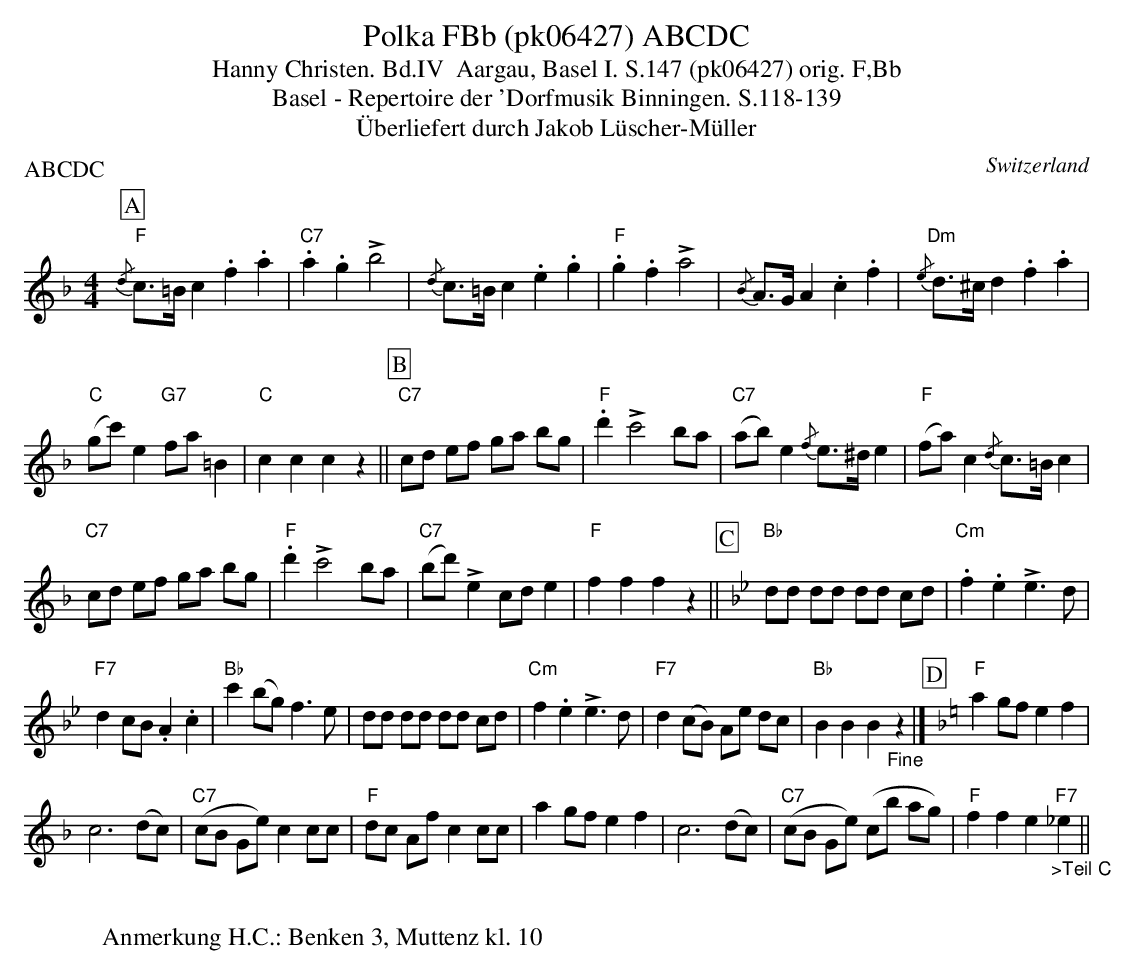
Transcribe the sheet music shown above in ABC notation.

X:1
T:Polka FBb (pk06427) ABCDC
T:Hanny Christen. Bd.IV  Aargau, Basel I. S.147 (pk06427) orig. F,Bb
T: Basel - Repertoire der 'Dorfmusik Binningen. S.118-139
T:Überliefert durch Jakob Lüscher-Müller
P:ABCDC
M:4/4
L:1/8
O:Switzerland
K:F major
[P:A] {/d}"F"c>=B c2.f2.a2 | "C7".a2.g2!>!b4 | {/d}c>=B c2 .e2.g2 | "F".g2.f2 !>!a4 | {/B}A>GA2 .c2.f2 | {/e}"Dm"d>^cd2 .f2.a2 |
("C"gc')e2"G7"fa=B2 | "C"c2c2c2z2 || [P:B] "C7"cd ef ga bg | "F".d'2!>!c'4 ba | ("C7"ab)e2 {/f}e>^de2 | ("F"fa)c2 {/d}c>=Bc2 |
"C7"cd ef ga bg | "F".d'2!>!c'4 ba | ("C7"bd')!>!e2cde2 | "F"f2f2f2z2 || [P:C] [K:Bb] "Bb"dd dd dd cd | "Cm".f2.e2!>!e3d |
"F7"d2cB.A2.c2 | "Bb"c'2 (bg)f3e | dd dd dd cd |  "Cm"f2.e2!>!e3d | "F7"d2(cB) Ae dc | "Bb"B2B2B2"_Fine"z2 |] [P:D] [K:F] "F"a2gfe2f2 |
c6(dc) | ("C7"cB Ge)c2cc | "F"dc Afc2cc | a2gfe2f2 | c6(dc) | ("C7"cB Ge) (cb ag) | "F"f2f2e2"_>Teil C""F7"_e2 ||
W:
W:Anmerkung H.C.: Benken 3, Muttenz kl. 10
